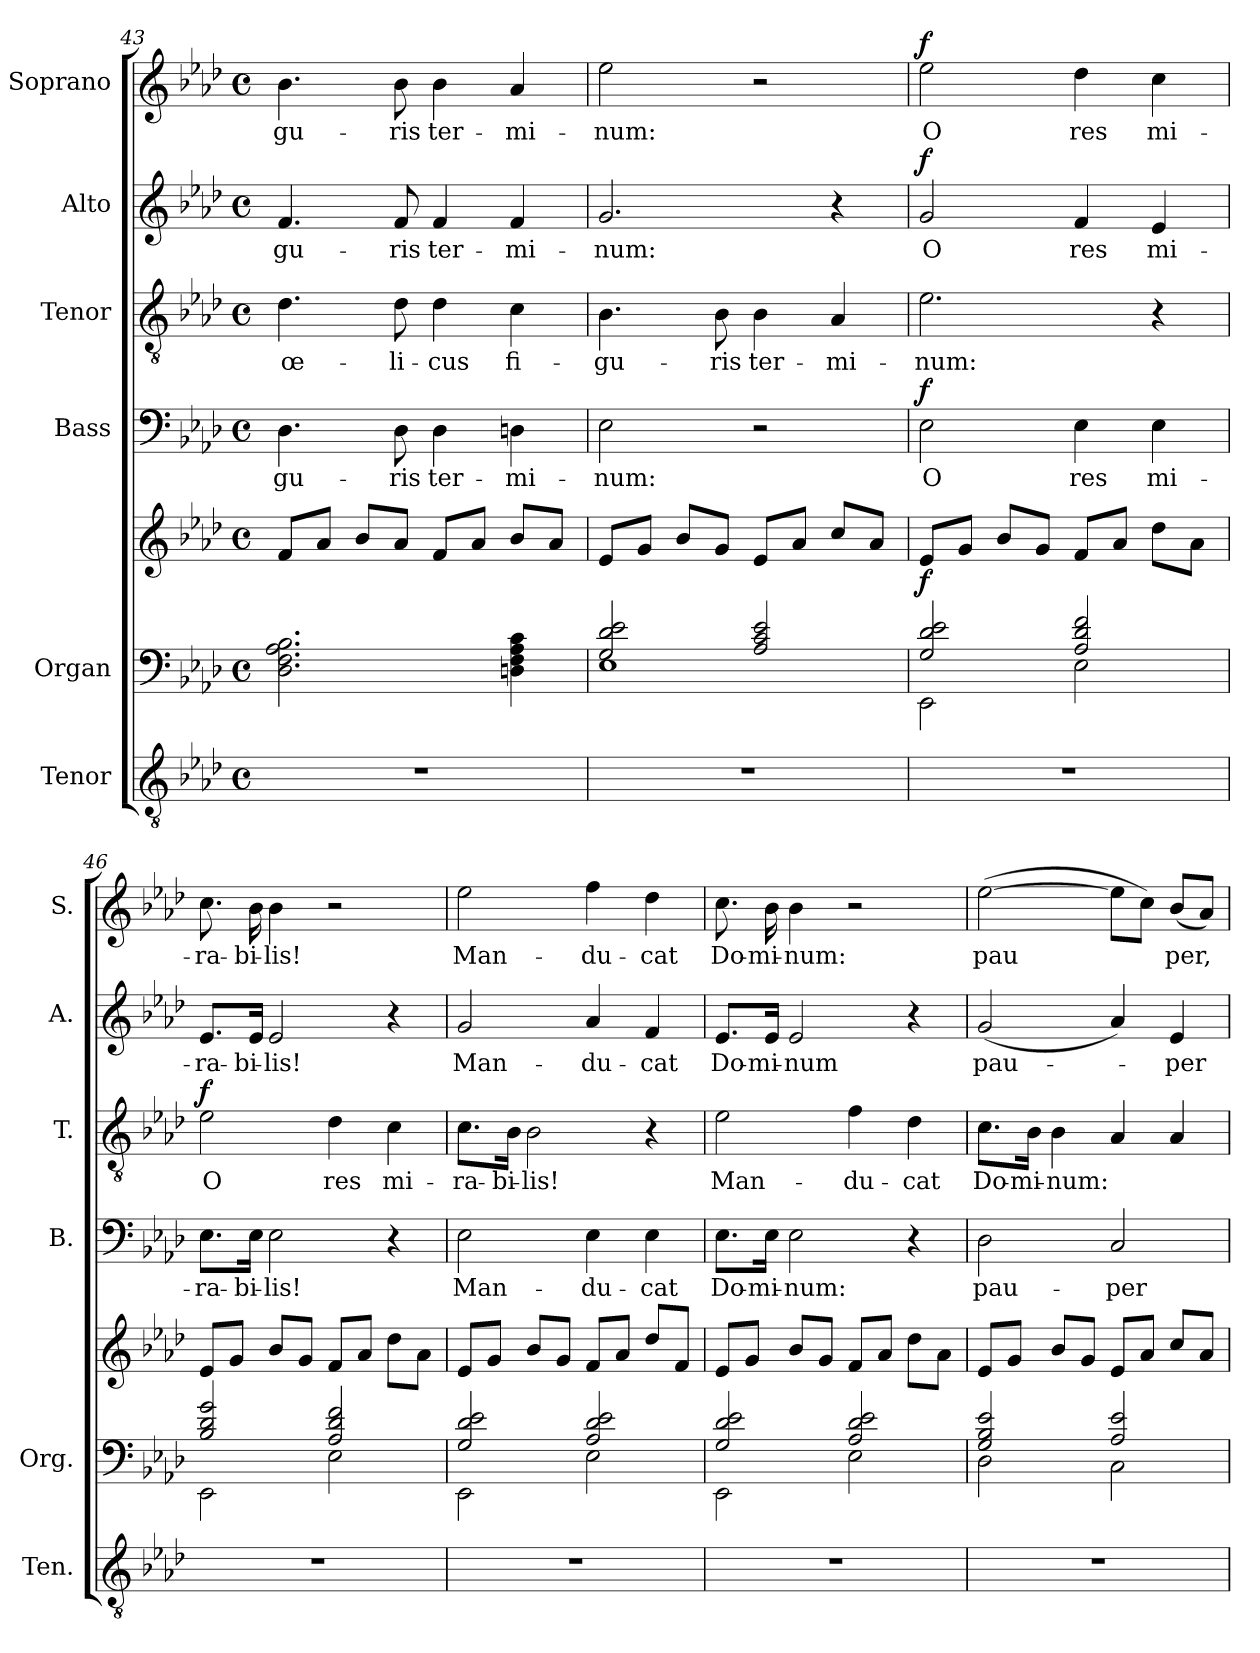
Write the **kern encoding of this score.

**kern	**kern	**kern	**dynam	**kern	**text	**dynam	**kern	**text	**dynam	**kern	**text	**dynam	**kern	**text	**dynam
*part6	*part5	*part5	*part5	*part4	*part4	*part4	*part3	*part3	*part3	*part2	*part2	*part2	*part1	*part1	*part1
*staff7	*staff6	*staff5	*staff5/6	*staff4	*staff4	*staff4	*staff3	*staff3	*staff3	*staff2	*staff2	*staff2	*staff1	*staff1	*staff1
*I"Tenor	*I"Organ	*	*	*I"Bass	*	*	*I"Tenor	*	*	*I"Alto	*	*	*I"Soprano	*	*
*I'Ten.	*I'Org.	*	*	*I'B.	*	*	*I'T.	*	*	*I'A.	*	*	*I'S.	*	*
*clefGv2	*clefF4	*clefG2	*	*clefF4	*	*	*clefGv2	*	*	*clefG2	*	*	*clefG2	*	*
*k[b-e-a-d-]	*k[b-e-a-d-]	*k[b-e-a-d-]	*	*k[b-e-a-d-]	*	*	*k[b-e-a-d-]	*	*	*k[b-e-a-d-]	*	*	*k[b-e-a-d-]	*	*
*M4/4	*M4/4	*M4/4	*	*M4/4	*	*	*M4/4	*	*	*M4/4	*	*	*M4/4	*	*
*met(c)	*met(c)	*met(c)	*	*met(c)	*	*	*met(c)	*	*	*met(c)	*	*	*met(c)	*	*
=43	=43	=43	=43	=43	=43	=43	=43	=43	=43	=43	=43	=43	=43	=43	=43
!	!	!	!	!	!LO:LY:b	!	!	!LO:LY:b	!	!	!LO:LY:b	!	!	!LO:LY:b	!
1r	2.D-\ 2.F\ 2.A-\ 2.B-\	8f/L	.	4.D-!\	-gu-	.	4.d-!\	œ-	.	4.f!/	-gu-	.	4.b-!\	-gu-	.
.	.	8a-/J	.	.	.	.	.	.	.	.	.	.	.	.	.
.	.	8b-/L	.	.	.	.	.	.	.	.	.	.	.	.	.
!	!	!	!	!	!LO:LY:b	!	!	!LO:LY:b	!	!	!LO:LY:b	!	!	!LO:LY:b	!
.	.	8a-/J	.	8D-!\	-ris	.	8d-!\	-li-	.	8f!/	-ris	.	8b-!\	-ris	.
!	!	!	!	!	!LO:LY:b	!	!	!LO:LY:b	!	!	!LO:LY:b	!	!	!LO:LY:b	!
.	.	8f/L	.	4D-!\	ter-	.	4d-!\	-cus	.	4f!/	ter-	.	4b-!\	ter-	.
.	.	8a-/J	.	.	.	.	.	.	.	.	.	.	.	.	.
!	!	!	!	!	!LO:LY:b	!	!	!LO:LY:b	!	!	!LO:LY:b	!	!	!LO:LY:b	!
.	4Dn\ 4F\ 4A-\ 4c\	8b-/L	.	4Dn!\	-mi-	.	4c!\	fi-	.	4f!/	-mi-	.	4a-!/	-mi-	.
.	.	8a-/J	.	.	.	.	.	.	.	.	.	.	.	.	.
=44	=44	=44	=44	=44	=44	=44	=44	=44	=44	=44	=44	=44	=44	=44	=44
*	*^	*	*	*	*	*	*	*	*	*	*	*	*	*	*
!	!	!	!	!	!	!LO:LY:b	!	!	!LO:LY:b	!	!	!LO:LY:b	!	!	!LO:LY:b	!
1r	2G/ 2d-/ 2e-/	1E-	8e-/L	.	2E-!\	-num:	.	4.B-!\	-gu-	.	2.g!/	-num:	.	2ee-!\	-num:	.
.	.	.	8g/J	.	.	.	.	.	.	.	.	.	.	.	.	.
.	.	.	8b-/L	.	.	.	.	.	.	.	.	.	.	.	.	.
!	!	!	!	!	!	!	!	!	!LO:LY:b	!	!	!	!	!	!	!
.	.	.	8g/J	.	.	.	.	8B-!\	-ris	.	.	.	.	.	.	.
!	!	!	!	!	!	!	!	!	!LO:LY:b	!	!	!	!	!	!	!
.	2A-/ 2c/ 2e-/	.	8e-/L	.	2r	.	.	4B-!\	ter-	.	.	.	.	2r	.	.
.	.	.	8a-/J	.	.	.	.	.	.	.	.	.	.	.	.	.
!	!	!	!	!	!	!	!	!	!LO:LY:b	!	!	!	!	!	!	!
.	.	.	8cc/L	.	.	.	.	4A-!/	-mi-	.	4r	.	.	.	.	.
.	.	.	8a-/J	.	.	.	.	.	.	.	.	.	.	.	.	.
!!LO:PB:g=z
=45	=45	=45	=45	=45	=45	=45	=45	=45	=45	=45	=45	=45	=45	=45	=45	=45
!	!	!	!	!LO:DY:a=2	!	!LO:LY:b	!LO:DY:b	!	!LO:LY:b	!	!	!LO:LY:b	!LO:DY:b	!	!LO:LY:b	!LO:DY:b
1r	2G/ 2d-/ 2e-/	2EE-\	8e-/L	f	2E-!\	O	f	2.e-\	-num:	.	2g!/	O	f	2ee-!\	O	f
.	.	.	8g/J	.	.	.	.	.	.	.	.	.	.	.	.	.
.	.	.	8b-/L	.	.	.	.	.	.	.	.	.	.	.	.	.
.	.	.	8g/J	.	.	.	.	.	.	.	.	.	.	.	.	.
!	!	!	!	!	!	!LO:LY:b	!	!	!	!	!	!LO:LY:b	!	!	!LO:LY:b	!
.	2A-/ 2d-/ 2f/	2E-\	8f/L	.	4E-!\	res	.	.	.	.	4f!/	res	.	4dd-!\	res	.
.	.	.	8a-/J	.	.	.	.	.	.	.	.	.	.	.	.	.
!	!	!	!	!	!	!LO:LY:b	!	!	!	!	!	!LO:LY:b	!	!	!LO:LY:b	!
.	.	.	8dd-\L	.	4E-!\	mi-	.	4r	.	.	4e-!/	mi-	.	4cc!\	mi-	.
.	.	.	8a-\J	.	.	.	.	.	.	.	.	.	.	.	.	.
=46	=46	=46	=46	=46	=46	=46	=46	=46	=46	=46	=46	=46	=46	=46	=46	=46
!	!	!	!	!	!	!LO:LY:b	!	!	!LO:LY:b	!LO:DY:b	!	!LO:LY:b	!	!	!LO:LY:b	!
1r	2B-/ 2d-/ 2g/	2EE-\	8e-/L	.	8.E-!\L	-ra-	.	2e-\	O	f	8.e-!/L	-ra-	.	8.cc!\	-ra-	.
.	.	.	8g/J	.	.	.	.	.	.	.	.	.	.	.	.	.
!	!	!	!	!	!	!LO:LY:b	!	!	!	!	!	!LO:LY:b	!	!	!LO:LY:b	!
.	.	.	.	.	16E-!\Jk	-bi-	.	.	.	.	16e-!/Jk	-bi-	.	16b-!\	-bi-	.
!	!	!	!	!	!	!LO:LY:b	!	!	!	!	!	!LO:LY:b	!	!	!LO:LY:b	!
.	.	.	8b-/L	.	2E-!\	-lis!	.	.	.	.	2e-!/	-lis!	.	4b-!\	-lis!	.
.	.	.	8g/J	.	.	.	.	.	.	.	.	.	.	.	.	.
!	!	!	!	!	!	!	!	!	!LO:LY:b	!	!	!	!	!	!	!
.	2A-/ 2d-/ 2f/	2E-\	8f/L	.	.	.	.	4d-\	res	.	.	.	.	2r	.	.
.	.	.	8a-/J	.	.	.	.	.	.	.	.	.	.	.	.	.
!	!	!	!	!	!	!	!	!	!LO:LY:b	!	!	!	!	!	!	!
.	.	.	8dd-\L	.	4r	.	.	4c\	mi-	.	4r	.	.	.	.	.
.	.	.	8a-\J	.	.	.	.	.	.	.	.	.	.	.	.	.
=47	=47	=47	=47	=47	=47	=47	=47	=47	=47	=47	=47	=47	=47	=47	=47	=47
!	!	!	!	!	!	!LO:LY:b	!	!	!LO:LY:b	!	!	!LO:LY:b	!	!	!LO:LY:b	!
1r	2G/ 2d-/ 2e-/	2EE-\	8e-/L	.	2E-!\	Man-	.	8.c\L	-ra-	.	2g!/	Man-	.	2ee-!\	Man-	.
.	.	.	8g/J	.	.	.	.	.	.	.	.	.	.	.	.	.
!	!	!	!	!	!	!	!	!	!LO:LY:b	!	!	!	!	!	!	!
.	.	.	.	.	.	.	.	16B-\Jk	-bi-	.	.	.	.	.	.	.
!	!	!	!	!	!	!	!	!	!LO:LY:b	!	!	!	!	!	!	!
.	.	.	8b-/L	.	.	.	.	2B-\	-lis!	.	.	.	.	.	.	.
.	.	.	8g/J	.	.	.	.	.	.	.	.	.	.	.	.	.
!	!	!	!	!	!	!LO:LY:b	!	!	!	!	!	!LO:LY:b	!	!	!LO:LY:b	!
.	2A-/ 2d-/ 2e-/	2E-\	8f/L	.	4E-!\	-du-	.	.	.	.	4a-!/	-du-	.	4ff!\	-du-	.
.	.	.	8a-/J	.	.	.	.	.	.	.	.	.	.	.	.	.
!	!	!	!	!	!	!LO:LY:b	!	!	!	!	!	!LO:LY:b	!	!	!LO:LY:b	!
.	.	.	8dd-/L	.	4E-!\	-cat	.	4r	.	.	4f!/	-cat	.	4dd-!\	-cat	.
.	.	.	8f/J	.	.	.	.	.	.	.	.	.	.	.	.	.
=48	=48	=48	=48	=48	=48	=48	=48	=48	=48	=48	=48	=48	=48	=48	=48	=48
!	!	!	!	!	!	!LO:LY:b	!	!	!LO:LY:b	!	!	!LO:LY:b	!	!	!LO:LY:b	!
1r	2G/ 2d-/ 2e-/	2EE-\	8e-/L	.	8.E-!\L	Do-	.	2e-\	Man-	.	8.e-!/L	Do-	.	8.cc!\	Do-	.
.	.	.	8g/J	.	.	.	.	.	.	.	.	.	.	.	.	.
!	!	!	!	!	!	!LO:LY:b	!	!	!	!	!	!LO:LY:b	!	!	!LO:LY:b	!
.	.	.	.	.	16E-!\Jk	-mi-	.	.	.	.	16e-!/Jk	-mi-	.	16b-!\	-mi-	.
!	!	!	!	!	!	!LO:LY:b	!	!	!	!	!	!LO:LY:b	!	!	!LO:LY:b	!
.	.	.	8b-/L	.	2E-!\	-num:	.	.	.	.	2e-!/	-num	.	4b-!\	-num:	.
.	.	.	8g/J	.	.	.	.	.	.	.	.	.	.	.	.	.
!	!	!	!	!	!	!	!	!	!LO:LY:b	!	!	!	!	!	!	!
.	2A-/ 2d-/ 2e-/	2E-\	8f/L	.	.	.	.	4f!\	-du-	.	.	.	.	2r	.	.
.	.	.	8a-/J	.	.	.	.	.	.	.	.	.	.	.	.	.
!	!	!	!	!	!	!	!	!	!LO:LY:b	!	!	!	!	!	!	!
.	.	.	8dd-\L	.	4r	.	.	4d-!\	-cat	.	4r	.	.	.	.	.
.	.	.	8a-\J	.	.	.	.	.	.	.	.	.	.	.	.	.
!!LO:LB:g=z
=49	=49	=49	=49	=49	=49	=49	=49	=49	=49	=49	=49	=49	=49	=49	=49	=49
!	!	!	!	!	!	!LO:LY:b	!	!	!LO:LY:b	!	!	!LO:LY:b	!	!	!LO:LY:b	!
1r	2G/ 2B-/ 2e-/	2D-\	8e-/L	.	2D-!\	pau-	.	8.c!\L	Do-	.	(<2g!/	pau-	.	(>[2ee-!\	pau	.
.	.	.	8g/J	.	.	.	.	.	.	.	.	.	.	.	.	.
!	!	!	!	!	!	!	!	!	!LO:LY:b	!	!	!	!	!	!	!
.	.	.	.	.	.	.	.	16B-!\Jk	-mi-	.	.	.	.	.	.	.
!	!	!	!	!	!	!	!	!	!LO:LY:b	!	!	!	!	!	!	!
.	.	.	8b-/L	.	.	.	.	4B-!\	-num:	.	.	.	.	.	.	.
.	.	.	8g/J	.	.	.	.	.	.	.	.	.	.	.	.	.
!	!	!	!	!	!	!LO:LY:b	!	!	!	!	!	!	!	!	!	!
.	2A-/ 2e-/	2C\	8e-/L	.	2C!/	-per	.	4A-/	.	.	4a-/)	.	.	8ee-!\L]	.	.
.	.	.	8a-/J	.	.	.	.	.	.	.	.	.	.	8cc!\J)	.	.
!	!	!	!	!	!	!	!	!	!	!	!	!LO:LY:b	!	!	!LO:LY:b	!
.	.	.	8cc/L	.	.	.	.	4A-/	.	.	4e-/	-per	.	(<8b-!/L	per,	.
.	.	.	8a-/J	.	.	.	.	.	.	.	.	.	.	8a-!/J)	.	.
*	*v	*v	*	*	*	*	*	*	*	*	*	*	*	*	*	*
=	=	=	=	=	=	=	=	=	=	=	=	=	=	=	=
*-	*-	*-	*-	*-	*-	*-	*-	*-	*-	*-	*-	*-	*-	*-	*-
